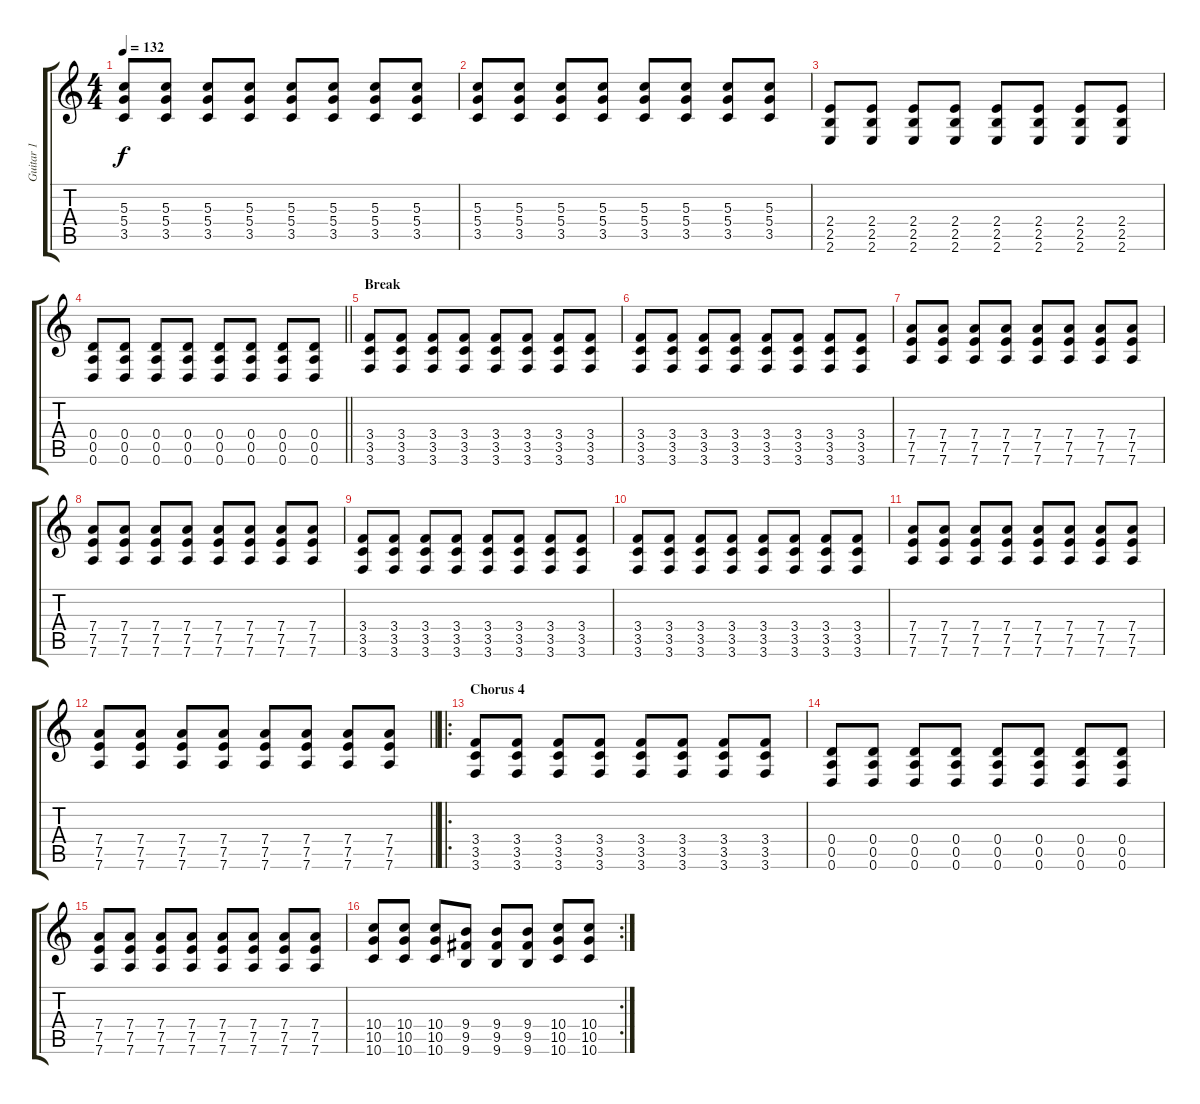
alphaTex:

\track ("Guitar 1" "Guitar 1") {instrument distortionguitar}
\staff {score tabs}
\tuning (E4 B3 G3 D3 A2 D2) {hide}
\ts (4 4)
\tempo 132
\clef g2
\ks c
(5.3 5.4 3.5).8{dy f} (5.3 5.4 3.5).8 (5.3 5.4 3.5).8 (5.3 5.4 3.5).8 (5.3 5.4 3.5).8 (5.3 5.4 3.5).8 (5.3 5.4 3.5).8 (5.3 5.4 3.5).8 |
(5.3 5.4 3.5).8 (5.3 5.4 3.5).8 (5.3 5.4 3.5).8 (5.3 5.4 3.5).8 (5.3 5.4 3.5).8 (5.3 5.4 3.5).8 (5.3 5.4 3.5).8 (5.3 5.4 3.5).8 |
(2.4 2.5 2.6).8 (2.4 2.5 2.6).8 (2.4 2.5 2.6).8 (2.4 2.5 2.6).8 (2.4 2.5 2.6).8 (2.4 2.5 2.6).8 (2.4 2.5 2.6).8 (2.4 2.5 2.6).8 |
\barLineRight lightlight
(0.4 0.5 0.6).8 (0.4 0.5 0.6).8 (0.4 0.5 0.6).8 (0.4 0.5 0.6).8 (0.4 0.5 0.6).8 (0.4 0.5 0.6).8 (0.4 0.5 0.6).8 (0.4 0.5 0.6).8 |
\section ("" "Break")
(3.4 3.5 3.6).8 (3.4 3.5 3.6).8 (3.4 3.5 3.6).8 (3.4 3.5 3.6).8 (3.4 3.5 3.6).8 (3.4 3.5 3.6).8 (3.4 3.5 3.6).8 (3.4 3.5 3.6).8 |
(3.4 3.5 3.6).8 (3.4 3.5 3.6).8 (3.4 3.5 3.6).8 (3.4 3.5 3.6).8 (3.4 3.5 3.6).8 (3.4 3.5 3.6).8 (3.4 3.5 3.6).8 (3.4 3.5 3.6).8 |
(7.4 7.5 7.6).8 (7.4 7.5 7.6).8 (7.4 7.5 7.6).8 (7.4 7.5 7.6).8 (7.4 7.5 7.6).8 (7.4 7.5 7.6).8 (7.4 7.5 7.6).8 (7.4 7.5 7.6).8 |
(7.4 7.5 7.6).8 (7.4 7.5 7.6).8 (7.4 7.5 7.6).8 (7.4 7.5 7.6).8 (7.4 7.5 7.6).8 (7.4 7.5 7.6).8 (7.4 7.5 7.6).8 (7.4 7.5 7.6).8 |
(3.4 3.5 3.6).8 (3.4 3.5 3.6).8 (3.4 3.5 3.6).8 (3.4 3.5 3.6).8 (3.4 3.5 3.6).8 (3.4 3.5 3.6).8 (3.4 3.5 3.6).8 (3.4 3.5 3.6).8 |
(3.4 3.5 3.6).8 (3.4 3.5 3.6).8 (3.4 3.5 3.6).8 (3.4 3.5 3.6).8 (3.4 3.5 3.6).8 (3.4 3.5 3.6).8 (3.4 3.5 3.6).8 (3.4 3.5 3.6).8 |
(7.4 7.5 7.6).8 (7.4 7.5 7.6).8 (7.4 7.5 7.6).8 (7.4 7.5 7.6).8 (7.4 7.5 7.6).8 (7.4 7.5 7.6).8 (7.4 7.5 7.6).8 (7.4 7.5 7.6).8 |
\barLineRight lightlight
(7.4 7.5 7.6).8 (7.4 7.5 7.6).8 (7.4 7.5 7.6).8 (7.4 7.5 7.6).8 (7.4 7.5 7.6).8 (7.4 7.5 7.6).8 (7.4 7.5 7.6).8 (7.4 7.5 7.6).8 |
\ro
\section ("" "Chorus 4")
(3.4 3.5 3.6).8 (3.4 3.5 3.6).8 (3.4 3.5 3.6).8 (3.4 3.5 3.6).8 (3.4 3.5 3.6).8 (3.4 3.5 3.6).8 (3.4 3.5 3.6).8 (3.4 3.5 3.6).8 |
(0.4 0.5 0.6).8 (0.4 0.5 0.6).8 (0.4 0.5 0.6).8 (0.4 0.5 0.6).8 (0.4 0.5 0.6).8 (0.4 0.5 0.6).8 (0.4 0.5 0.6).8 (0.4 0.5 0.6).8 |
(7.4 7.5 7.6).8 (7.4 7.5 7.6).8 (7.4 7.5 7.6).8 (7.4 7.5 7.6).8 (7.4 7.5 7.6).8 (7.4 7.5 7.6).8 (7.4 7.5 7.6).8 (7.4 7.5 7.6).8 |
\rc 2
(10.4 10.5 10.6).8 (10.4 10.5 10.6).8 (10.4 10.5 10.6).8 (9.4 9.5 9.6).8 (9.4 9.5 9.6).8 (9.4 9.5 9.6).8 (10.4 10.5 10.6).8 (10.4 10.5 10.6).8
